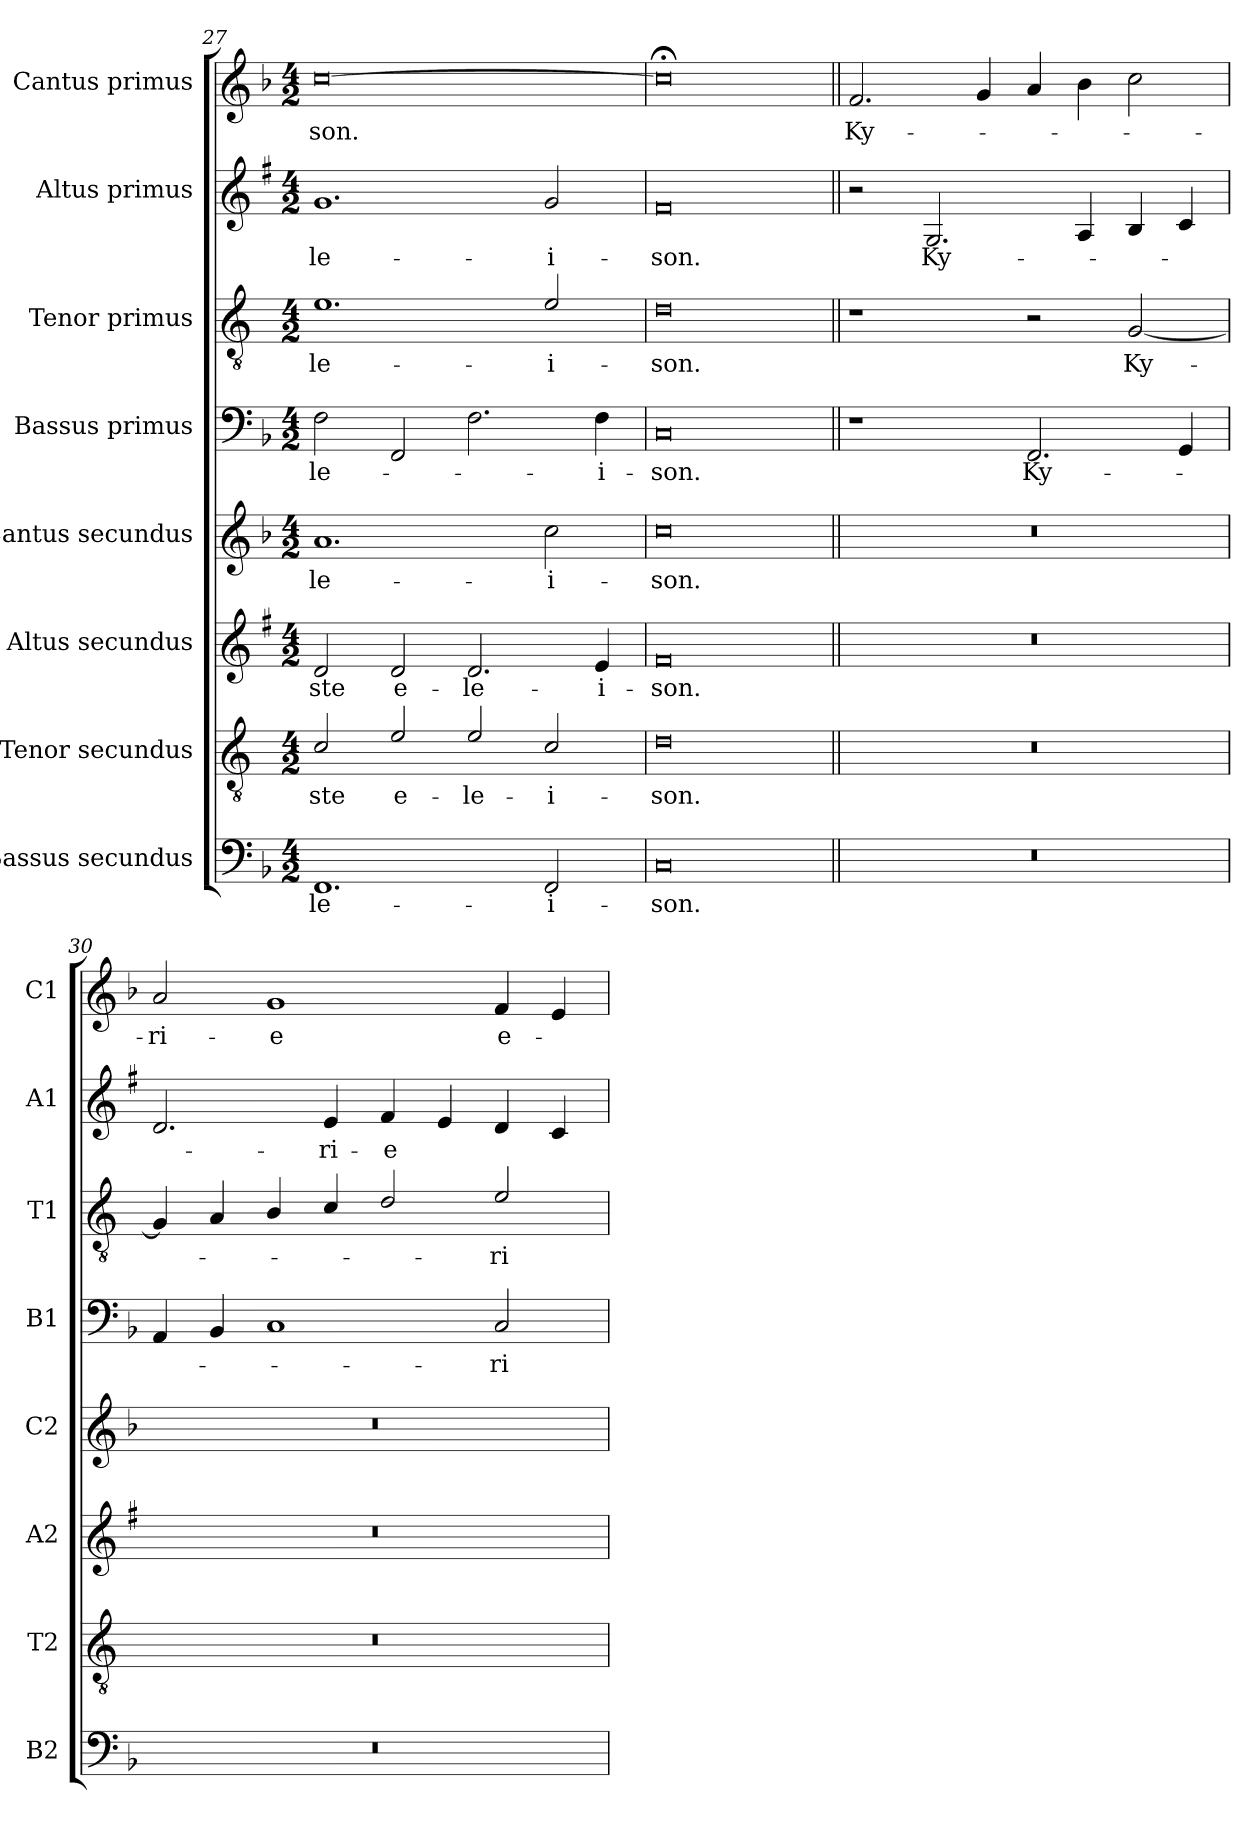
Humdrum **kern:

**kern	**text	**kern	**text	**kern	**text	**kern	**text	**kern	**text	**kern	**text	**kern	**text	**kern	**text
*part8	*part8	*part7	*part7	*part6	*part6	*part5	*part5	*part4	*part4	*part3	*part3	*part2	*part2	*part1	*part1
*staff8	*staff8	*staff7	*staff7	*staff6	*staff6	*staff5	*staff5	*staff4	*staff4	*staff3	*staff3	*staff2	*staff2	*staff1	*staff1
*I"Bassus secundus	*	*I"Tenor secundus	*	*I"Altus secundus	*	*I"Cantus secundus	*	*I"Bassus primus	*	*I"Tenor primus	*	*I"Altus primus	*	*I"Cantus primus	*
*I'B2	*	*I'T2	*	*I'A2	*	*I'C2	*	*I'B1	*	*I'T1	*	*I'A1	*	*I'C1	*
!!LO:PB:g=z
*clefF4	*	*clefGv2	*	*clefG2	*	*clefG2	*	*clefF4	*	*clefGv2	*	*clefG2	*	*clefG2	*
*	*	*ITrd4c7	*	*ITrd1c2	*	*	*	*	*	*ITrd4c7	*	*ITrd1c2	*	*	*
*k[b-]	*	*k[b-]	*	*k[b-]	*	*k[b-]	*	*k[b-]	*	*k[b-]	*	*k[b-]	*	*k[b-]	*
*F:	*	*F:	*	*F:	*	*F:	*	*F:	*	*F:	*	*F:	*	*F:	*
*M4/2	*	*M4/2	*	*M4/2	*	*M4/2	*	*M4/2	*	*M4/2	*	*M4/2	*	*M4/2	*
=27	=27	=27	=27	=27	=27	=27	=27	=27	=27	=27	=27	=27	=27	=27	=27
!	!LO:LY:b	!	!LO:LY:b	!	!LO:LY:b	!	!LO:LY:b	!	!LO:LY:b	!	!LO:LY:b	!	!LO:LY:b	!	!LO:LY:b
1.FF	-le-	2F/	-ste	2c/	-ste	1.a	-le-	2F\	-le-	1.A	-le-	1.f	-le-	[0cc	-son.
!	!	!	!LO:LY:b	!	!LO:LY:b	!	!	!	!	!	!	!	!	!	!
.	.	2A/	e-	2c/	e-	.	.	2FF/	.	.	.	.	.	.	.
!	!	!	!LO:LY:b	!	!LO:LY:b	!	!	!	!	!	!	!	!	!	!
.	.	2A/	-le-	2.c/	-le-	.	.	2.F\	.	.	.	.	.	.	.
!	!LO:LY:b	!	!LO:LY:b	!	!	!	!LO:LY:b	!	!	!	!LO:LY:b	!	!LO:LY:b	!	!
2FF/	-i-	2F/	-i-	.	.	2cc\	-i-	.	.	2A/	-i-	2f/	-i-	.	.
!	!	!	!	!	!LO:LY:b	!	!	!	!LO:LY:b	!	!	!	!	!	!
.	.	.	.	4d/	-i-	.	.	4F\	-i-	.	.	.	.	.	.
=28	=28	=28	=28	=28	=28	=28	=28	=28	=28	=28	=28	=28	=28	=28	=28
!	!LO:LY:b	!	!LO:LY:b	!	!LO:LY:b	!	!LO:LY:b	!	!LO:LY:b	!	!LO:LY:b	!	!LO:LY:b	!	!
0C	-son.	0G	-son.	0e	-son.	0cc	-son.	0C	-son.	0G	-son.	0e	-son.	0cc;<]	.
=29||	=29||	=29||	=29||	=29||	=29||	=29||	=29||	=29||	=29||	=29||	=29||	=29||	=29||	=29||	=29||
!	!	!	!	!	!	!	!	!	!	!	!	!	!	!	!LO:LY:b
0r	.	0r	.	0r	.	0r	.	1r	.	1r	.	2r	.	2.f/	Ky-
!	!	!	!	!	!	!	!	!	!	!	!	!	!LO:LY:b	!	!
.	.	.	.	.	.	.	.	.	.	.	.	2.F/	Ky-	.	.
.	.	.	.	.	.	.	.	.	.	.	.	.	.	4g/	.
!	!	!	!	!	!	!	!	!	!LO:LY:b	!	!	!	!	!	!
.	.	.	.	.	.	.	.	2.FF/	Ky-	2r	.	.	.	4a/	.
.	.	.	.	.	.	.	.	.	.	.	.	4G/	.	4b-\	.
!	!	!	!	!	!	!	!	!	!	!	!LO:LY:b	!	!	!	!
.	.	.	.	.	.	.	.	.	.	[2C/	Ky-	4A/	.	2cc\	.
.	.	.	.	.	.	.	.	4GG/	.	.	.	4B-/	.	.	.
=30	=30	=30	=30	=30	=30	=30	=30	=30	=30	=30	=30	=30	=30	=30	=30
!	!	!	!	!	!	!	!	!	!	!	!	!	!	!	!LO:LY:b
0r	.	0r	.	0r	.	0r	.	4AA/	.	4C/]	.	2.c/	.	2a/	-ri-
.	.	.	.	.	.	.	.	4BB-/	.	4D/	.	.	.	.	.
!	!	!	!	!	!	!	!	!	!	!	!	!	!	!	!LO:LY:b
.	.	.	.	.	.	.	.	1C	.	4E/	.	.	.	1g	-e
!	!	!	!	!	!	!	!	!	!	!	!	!	!LO:LY:b	!	!
.	.	.	.	.	.	.	.	.	.	4F/	.	4d/	-ri-	.	.
!	!	!	!	!	!	!	!	!	!	!	!	!	!LO:LY:b	!	!
.	.	.	.	.	.	.	.	.	.	2G/	.	4e/	-e	.	.
.	.	.	.	.	.	.	.	.	.	.	.	4d/	.	.	.
!	!	!	!	!	!	!	!	!	!LO:LY:b	!	!LO:LY:b	!	!	!	!LO:LY:b
.	.	.	.	.	.	.	.	2C/	-ri-	2A/	-ri-	4c/	.	4f/	e-
.	.	.	.	.	.	.	.	.	.	.	.	4B-/	.	4e/	.
=	=	=	=	=	=	=	=	=	=	=	=	=	=	=	=
*-	*-	*-	*-	*-	*-	*-	*-	*-	*-	*-	*-	*-	*-	*-	*-
